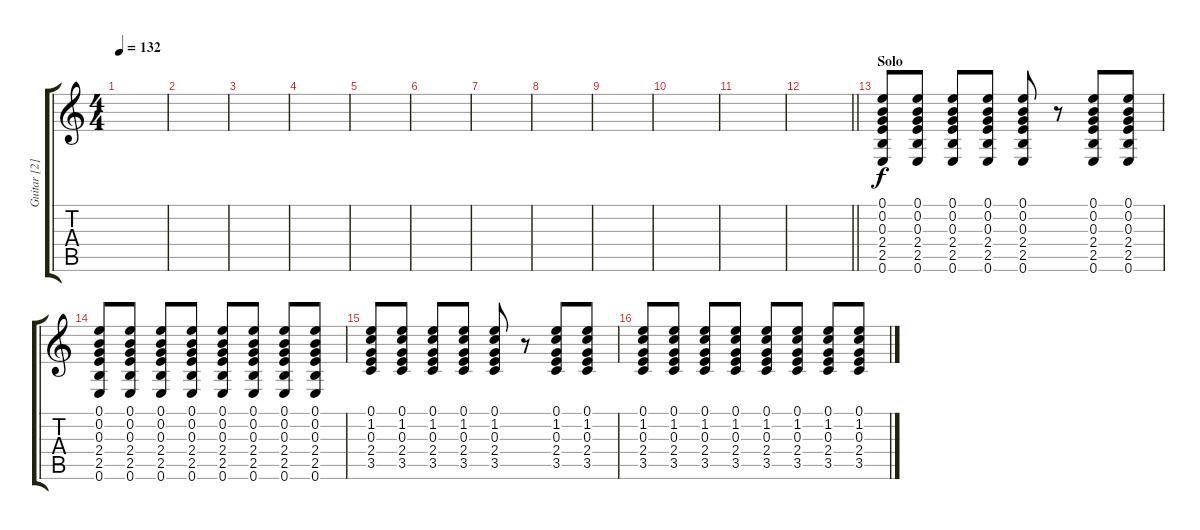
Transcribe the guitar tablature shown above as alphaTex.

\track ("Guitar [2]" "Guitar [2]") {instrument overdrivenguitar}
\staff {score tabs}
\tuning (E4 B3 G3 D3 A2 E2) {hide}
\ts (4 4)
\tempo 132
\clef g2
\ks c
|
|
|
|
|
|
|
|
|
|
|
\barLineRight lightlight
|
\section ("" "Solo")
(0.1 0.2 0.3 2.4 2.5 0.6).8 (0.1 0.2 0.3 2.4 2.5 0.6).8 (0.1 0.2 0.3 2.4 2.5 0.6).8 (0.1 0.2 0.3 2.4 2.5 0.6).8 (0.1 0.2 0.3 2.4 2.5 0.6).8 r.8 (0.1 0.2 0.3 2.4 2.5 0.6).8 (0.1 0.2 0.3 2.4 2.5 0.6).8 |
(0.1 0.2 0.3 2.4 2.5 0.6).8 (0.1 0.2 0.3 2.4 2.5 0.6).8 (0.1 0.2 0.3 2.4 2.5 0.6).8 (0.1 0.2 0.3 2.4 2.5 0.6).8 (0.1 0.2 0.3 2.4 2.5 0.6).8 (0.1 0.2 0.3 2.4 2.5 0.6).8 (0.1 0.2 0.3 2.4 2.5 0.6).8 (0.1 0.2 0.3 2.4 2.5 0.6).8 |
(0.1 1.2 0.3 2.4 3.5).8 (0.1 1.2 0.3 2.4 3.5).8 (0.1 1.2 0.3 2.4 3.5).8 (0.1 1.2 0.3 2.4 3.5).8 (0.1 1.2 0.3 2.4 3.5).8 r.8 (0.1 1.2 0.3 2.4 3.5).8 (0.1 1.2 0.3 2.4 3.5).8 |
(0.1 1.2 0.3 2.4 3.5).8 (0.1 1.2 0.3 2.4 3.5).8 (0.1 1.2 0.3 2.4 3.5).8 (0.1 1.2 0.3 2.4 3.5).8 (0.1 1.2 0.3 2.4 3.5).8 (0.1 1.2 0.3 2.4 3.5).8 (0.1 1.2 0.3 2.4 3.5).8 (0.1 1.2 0.3 2.4 3.5).8
